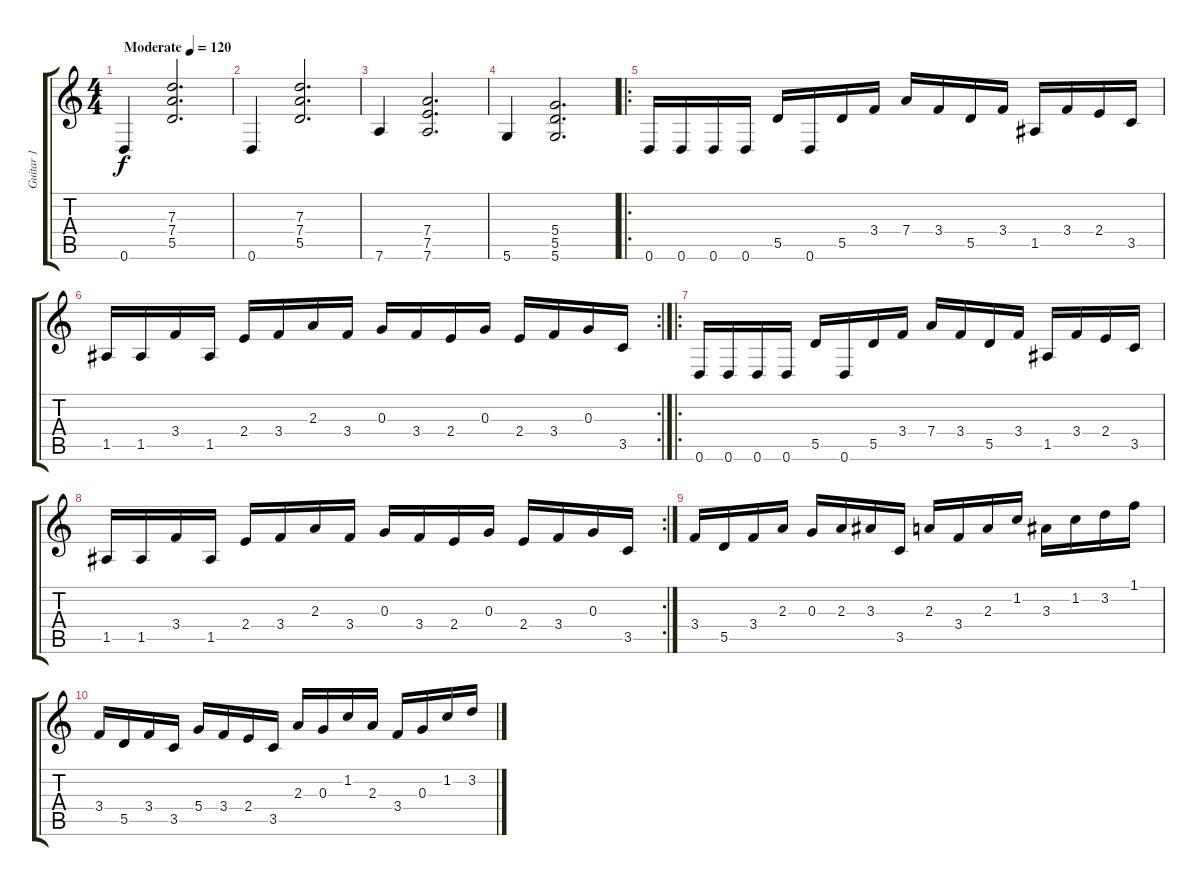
\track ("Guitar 1" "Guitar 1") {instrument distortionguitar}
\staff {score tabs}
\tuning (E4 B3 G3 D3 A2 D2) {hide}
\ts (4 4)
\tempo (120 "Moderate")
\clef g2
\ks c
0.6.4{dy f instrument distortionguitar} (7.3 7.4 5.5).2{d} |
0.6.4 (7.3 7.4 5.5).2{d} |
7.6.4 (7.4 7.5 7.6).2{d} |
5.6.4 (5.4 5.5 5.6).2{d} |
\ro
0.6.16 0.6.16 0.6.16 0.6.16 5.5.16 0.6.16 5.5.16 3.4.16 7.4.16 3.4.16 5.5.16 3.4.16 1.5.16 3.4.16 2.4.16 3.5.16 |
\rc 2
1.5.16 1.5.16 3.4.16 1.5.16 2.4.16 3.4.16 2.3.16 3.4.16 0.3.16 3.4.16 2.4.16 0.3.16 2.4.16 3.4.16 0.3.16 3.5.16 |
\ro
0.6.16 0.6.16 0.6.16 0.6.16 5.5.16 0.6.16 5.5.16 3.4.16 7.4.16 3.4.16 5.5.16 3.4.16 1.5.16 3.4.16 2.4.16 3.5.16 |
\rc 2
1.5.16 1.5.16 3.4.16 1.5.16 2.4.16 3.4.16 2.3.16 3.4.16 0.3.16 3.4.16 2.4.16 0.3.16 2.4.16 3.4.16 0.3.16 3.5.16 |
3.4.16 5.5.16 3.4.16 2.3.16 0.3.16 2.3.16 3.3.16 3.5.16 2.3.16 3.4.16 2.3.16 1.2.16 3.3.16 1.2.16 3.2.16 1.1.16 |
3.4.16 5.5.16 3.4.16 3.5.16 5.4.16 3.4.16 2.4.16 3.5.16 2.3.16 0.3.16 1.2.16 2.3.16 3.4.16 0.3.16 1.2.16 3.2.16
